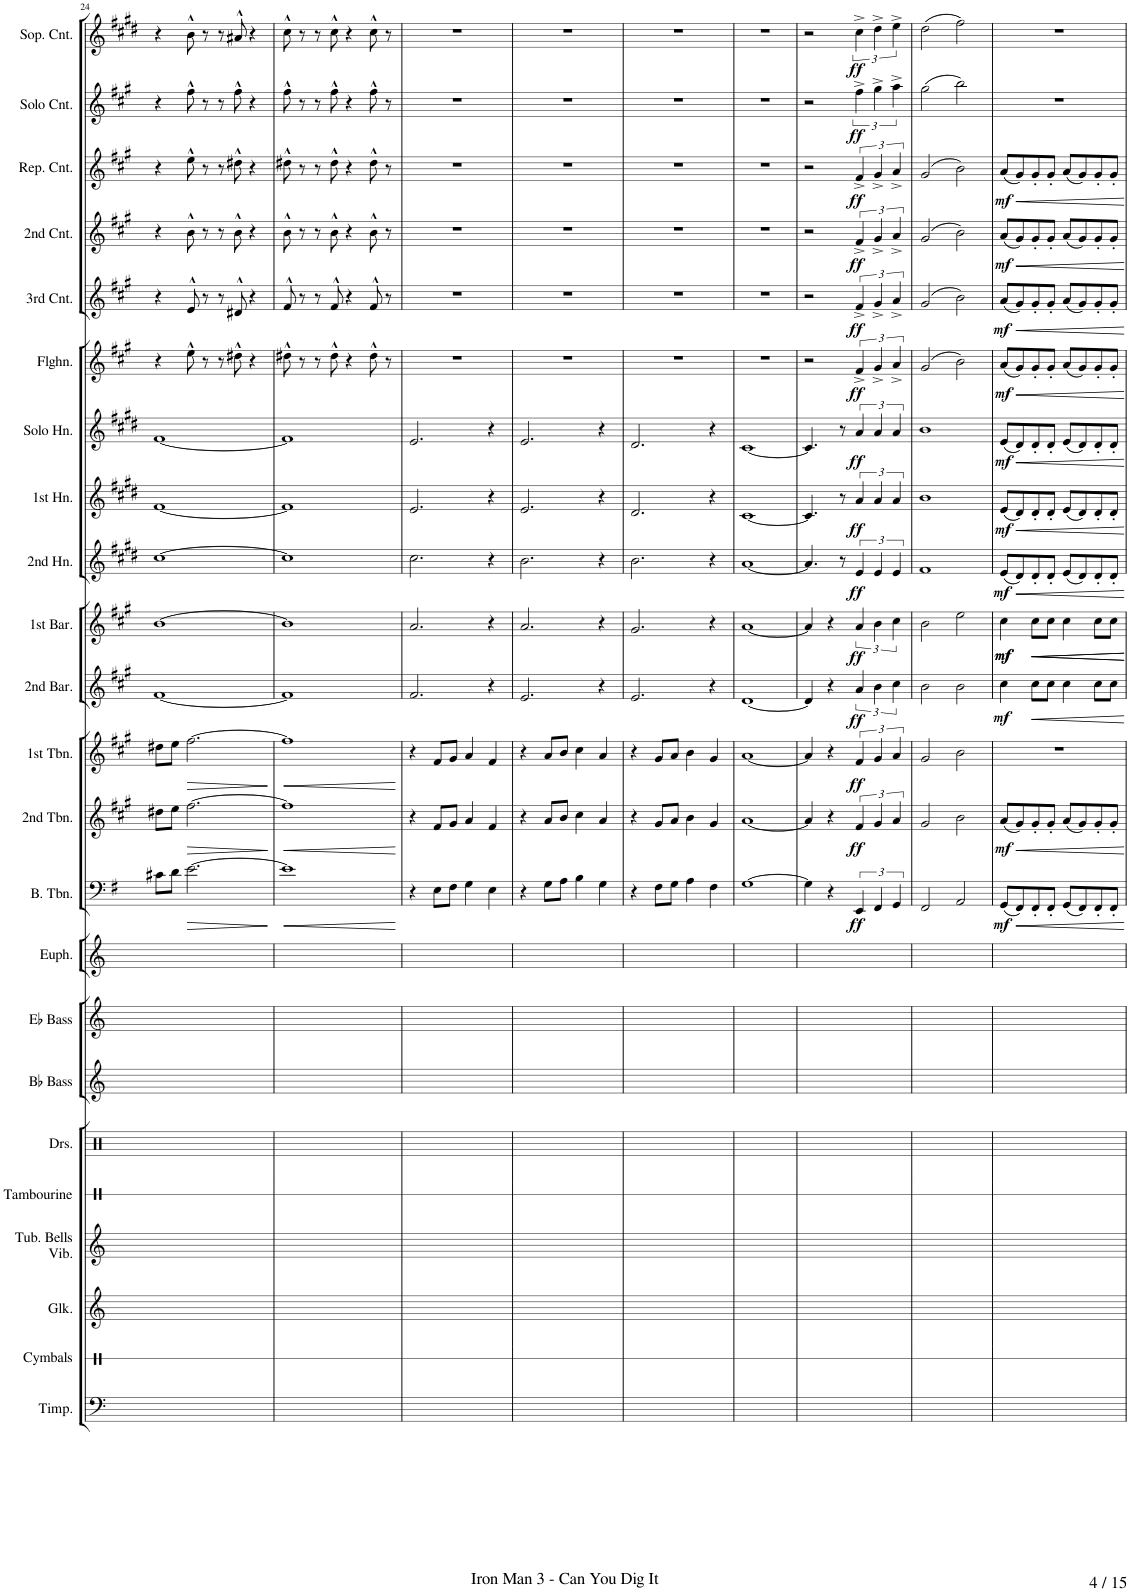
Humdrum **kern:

**kern	**kern	**kern	**kern	**kern	**kern	**kern	**kern	**kern	**kern	**dynam	**kern	**dynam	**kern	**dynam	**kern	**dynam	**kern	**dynam	**kern	**dynam	**kern	**dynam	**kern	**dynam	**kern	**dynam	**kern	**dynam	**kern	**dynam	**kern	**dynam	**kern	**dynam	**kern	**dynam
*part23	*part22	*part21	*part20	*part19	*part18	*part17	*part16	*part15	*part14	*part14	*part13	*part13	*part12	*part12	*part11	*part11	*part10	*part10	*part9	*part9	*part8	*part8	*part7	*part7	*part6	*part6	*part5	*part5	*part4	*part4	*part3	*part3	*part2	*part2	*part1	*part1
*staff23	*staff22	*staff21	*staff20	*staff19	*staff18	*staff17	*staff16	*staff15	*staff14	*staff14	*staff13	*staff13	*staff12	*staff12	*staff11	*staff11	*staff10	*staff10	*staff9	*staff9	*staff8	*staff8	*staff7	*staff7	*staff6	*staff6	*staff5	*staff5	*staff4	*staff4	*staff3	*staff3	*staff2	*staff2	*staff1	*staff1
*I"Timpani	*I"Cymbals Chinese &amp; Crash	*I"Glockenspiel	*I"Vibraphone	*I"Tambourine	*I"Drumset	*I"Bb Bass	*I"Eb Bass	*I"Euphonium	*I"Bass Trombone	*	*I"2nd Trombone	*	*I"1st Trombone	*	*I"2nd Baritone	*	*I"1st Baritone	*	*I"2nd Horn	*	*I"1st Horn	*	*I"Solo Horn	*	*I"Flugelhorn	*	*I"3rd Cornet	*	*I"2nd Cornet	*	*I"Repiano Cornet	*	*I"Solo Cornet	*	*I"Soprano Cornet	*
*I'Timp.	*I'Cymbals	*I'Glk.	*	*I'Tambourine	*I'Drs.	*I'Bb Bass	*I'Eb Bass	*I'Euph.	*I'B. Tbn.	*	*I'2nd Tbn.	*	*I'1st Tbn.	*	*I'2nd Bar.	*	*I'1st Bar.	*	*I'2nd Hn.	*	*I'1st Hn.	*	*I'Solo Hn.	*	*I'Flghn.	*	*I'3rd Cnt.	*	*I'2nd Cnt.	*	*I'Rep. Cnt.	*	*I'Solo Cnt.	*	*I'Sop. Cnt.	*
!!LO:PB:g=z
*clefF4	*clefX	*clefG2	*clefG2	*clefX	*clefX	*clefG2	*clefG2	*clefG2	*clefF4	*	*clefG2	*	*clefG2	*	*clefG2	*	*clefG2	*	*clefG2	*	*clefG2	*	*clefG2	*	*clefG2	*	*clefG2	*	*clefG2	*	*clefG2	*	*clefG2	*	*clefG2	*
*	*	*Trd-14c-24	*	*	*	*Trd15c26	*Trd12c21	*Trd8c14	*	*	*Trd8c14	*	*Trd8c14	*	*Trd8c14	*	*Trd8c14	*	*Trd5c9	*	*Trd5c9	*	*Trd5c9	*	*Trd1c2	*	*Trd1c2	*	*Trd1c2	*	*Trd1c2	*	*Trd1c2	*	*Trd-2c-3	*
*k[]	*k[]	*k[]	*k[]	*k[]	*k[]	*k[]	*k[]	*k[]	*k[f#]	*	*k[f#c#g#]	*	*k[f#c#g#]	*	*k[f#c#g#]	*	*k[f#c#g#]	*	*k[f#c#g#d#]	*	*k[f#c#g#d#]	*	*k[f#c#g#d#]	*	*k[f#c#g#]	*	*k[f#c#g#]	*	*k[f#c#g#]	*	*k[f#c#g#]	*	*k[f#c#g#]	*	*k[f#c#g#d#]	*
*	*	*	*	*	*	*	*	*	*M4/4	*	*M4/4	*	*M4/4	*	*M4/4	*	*M4/4	*	*M4/4	*	*M4/4	*	*M4/4	*	*M4/4	*	*M4/4	*	*M4/4	*	*M4/4	*	*M4/4	*	*M4/4	*
=24	=24	=24	=24	=24	=24	=24	=24	=24	=24	=24	=24	=24	=24	=24	=24	=24	=24	=24	=24	=24	=24	=24	=24	=24	=24	=24	=24	=24	=24	=24	=24	=24	=24	=24	=24	=24
1r	1r	1r	1r	1r	1r	1r	1r	1r	8c#X\L	.	8dd#X\L	.	8dd#X\L	.	[1f#	.	[1b	.	[1cc#	.	[1f#	.	[1f#	.	4r	.	4r	.	4r	.	4r	.	4r	.	4r	.
.	.	.	.	.	.	.	.	.	8d\J	.	8ee\J	.	8ee\J	.	.	.	.	.	.	.	.	.	.	.	.	.	.	.	.	.	.	.	.	.	.	.
!	!	!	!	!	!	!	!	!	!	!LO:HP:b	!	!LO:HP:b	!	!LO:HP:b	!	!	!	!	!	!	!	!	!	!	!	!	!	!	!	!	!	!	!	!	!	!
.	.	.	.	.	.	.	.	.	[2.e\	>	[2.ff#\	>	[2.ff#\	>	.	.	.	.	.	.	.	.	.	.	8ee^^\	.	8e^^/	.	8b^^\	.	8ee^^\	.	8ff#^^\	.	8b^^\	.
.	.	.	.	.	.	.	.	.	.	.	.	.	.	.	.	.	.	.	.	.	.	.	.	.	8r	.	8r	.	8r	.	8r	.	8r	.	8r	.
.	.	.	.	.	.	.	.	.	.	.	.	.	.	.	.	.	.	.	.	.	.	.	.	.	8r	.	8r	.	8r	.	8r	.	8r	.	8r	.
.	.	.	.	.	.	.	.	.	.	.	.	.	.	.	.	.	.	.	.	.	.	.	.	.	8dd#X^^\	.	8d#X^^/	.	8b^^\	.	8dd#X^^\	.	8ff#^^\	.	8a#X^^/	.
.	.	.	.	.	.	.	.	.	.	.	.	.	.	.	.	.	.	.	.	.	.	.	.	.	4r	.	4r	.	4r	.	4r	.	4r	.	4r	.
.	.	.	.	.	.	.	.	.	.	]	.	]	.	]	.	.	.	.	.	.	.	.	.	.	.	.	.	.	.	.	.	.	.	.	.	.
=25	=25	=25	=25	=25	=25	=25	=25	=25	=25	=25	=25	=25	=25	=25	=25	=25	=25	=25	=25	=25	=25	=25	=25	=25	=25	=25	=25	=25	=25	=25	=25	=25	=25	=25	=25	=25
!	!	!	!	!	!	!	!	!	!	!LO:HP:b	!	!LO:HP:b	!	!LO:HP:b	!	!	!	!	!	!	!	!	!	!	!	!	!	!	!	!	!	!	!	!	!	!
1r	1r	1r	1r	1r	1r	1r	1r	1r	1e]	<	1ff#]	<	1ff#]	<	1f#]	.	1b]	.	1cc#]	.	1f#]	.	1f#]	.	8dd#X^^\	.	8f#^^/	.	8b^^\	.	8dd#X^^\	.	8ff#^^\	.	8cc#^^\	.
.	.	.	.	.	.	.	.	.	.	.	.	.	.	.	.	.	.	.	.	.	.	.	.	.	8r	.	8r	.	8r	.	8r	.	8r	.	8r	.
.	.	.	.	.	.	.	.	.	.	.	.	.	.	.	.	.	.	.	.	.	.	.	.	.	8r	.	8r	.	8r	.	8r	.	8r	.	8r	.
.	.	.	.	.	.	.	.	.	.	.	.	.	.	.	.	.	.	.	.	.	.	.	.	.	8dd#^^\	.	8f#^^/	.	8b^^\	.	8dd#^^\	.	8ff#^^\	.	8cc#^^\	.
.	.	.	.	.	.	.	.	.	.	.	.	.	.	.	.	.	.	.	.	.	.	.	.	.	4r	.	4r	.	4r	.	4r	.	4r	.	4r	.
.	.	.	.	.	.	.	.	.	.	.	.	.	.	.	.	.	.	.	.	.	.	.	.	.	8dd#^^\	.	8f#^^/	.	8b^^\	.	8dd#^^\	.	8ff#^^\	.	8cc#^^\	.
.	.	.	.	.	.	.	.	.	.	.	.	.	.	.	.	.	.	.	.	.	.	.	.	.	8r	.	8r	.	8r	.	8r	.	8r	.	8r	.
.	.	.	.	.	.	.	.	.	.	[	.	[	.	[	.	.	.	.	.	.	.	.	.	.	.	.	.	.	.	.	.	.	.	.	.	.
=26	=26	=26	=26	=26	=26	=26	=26	=26	=26	=26	=26	=26	=26	=26	=26	=26	=26	=26	=26	=26	=26	=26	=26	=26	=26	=26	=26	=26	=26	=26	=26	=26	=26	=26	=26	=26
1r	1r	1r	1r	1r	1r	1r	1r	1r	4r	.	4r	.	4r	.	2.f#/	.	2.a/	.	2.cc#\	.	2.e/	.	2.e/	.	1r	.	1r	.	1r	.	1r	.	1r	.	1r	.
.	.	.	.	.	.	.	.	.	8E\L	.	8f#/L	.	8f#/L	.	.	.	.	.	.	.	.	.	.	.	.	.	.	.	.	.	.	.	.	.	.	.
.	.	.	.	.	.	.	.	.	8F#\J	.	8g#/J	.	8g#/J	.	.	.	.	.	.	.	.	.	.	.	.	.	.	.	.	.	.	.	.	.	.	.
.	.	.	.	.	.	.	.	.	4G\	.	4a/	.	4a/	.	.	.	.	.	.	.	.	.	.	.	.	.	.	.	.	.	.	.	.	.	.	.
.	.	.	.	.	.	.	.	.	4E\	.	4f#/	.	4f#/	.	4r	.	4r	.	4r	.	4r	.	4r	.	.	.	.	.	.	.	.	.	.	.	.	.
=27	=27	=27	=27	=27	=27	=27	=27	=27	=27	=27	=27	=27	=27	=27	=27	=27	=27	=27	=27	=27	=27	=27	=27	=27	=27	=27	=27	=27	=27	=27	=27	=27	=27	=27	=27	=27
1r	1r	1r	1r	1r	1r	1r	1r	1r	4r	.	4r	.	4r	.	2.e/	.	2.a/	.	2.b\	.	2.e/	.	2.e/	.	1r	.	1r	.	1r	.	1r	.	1r	.	1r	.
.	.	.	.	.	.	.	.	.	8G\L	.	8a/L	.	8a/L	.	.	.	.	.	.	.	.	.	.	.	.	.	.	.	.	.	.	.	.	.	.	.
.	.	.	.	.	.	.	.	.	8A\J	.	8b/J	.	8b/J	.	.	.	.	.	.	.	.	.	.	.	.	.	.	.	.	.	.	.	.	.	.	.
.	.	.	.	.	.	.	.	.	4B\	.	4cc#\	.	4cc#\	.	.	.	.	.	.	.	.	.	.	.	.	.	.	.	.	.	.	.	.	.	.	.
.	.	.	.	.	.	.	.	.	4G\	.	4a/	.	4a/	.	4r	.	4r	.	4r	.	4r	.	4r	.	.	.	.	.	.	.	.	.	.	.	.	.
=28	=28	=28	=28	=28	=28	=28	=28	=28	=28	=28	=28	=28	=28	=28	=28	=28	=28	=28	=28	=28	=28	=28	=28	=28	=28	=28	=28	=28	=28	=28	=28	=28	=28	=28	=28	=28
1r	1r	1r	1r	1r	1r	1r	1r	1r	4r	.	4r	.	4r	.	2.e/	.	2.g#/	.	2.b\	.	2.d#/	.	2.d#/	.	1r	.	1r	.	1r	.	1r	.	1r	.	1r	.
.	.	.	.	.	.	.	.	.	8F#\L	.	8g#/L	.	8g#/L	.	.	.	.	.	.	.	.	.	.	.	.	.	.	.	.	.	.	.	.	.	.	.
.	.	.	.	.	.	.	.	.	8G\J	.	8a/J	.	8a/J	.	.	.	.	.	.	.	.	.	.	.	.	.	.	.	.	.	.	.	.	.	.	.
.	.	.	.	.	.	.	.	.	4A\	.	4b\	.	4b\	.	.	.	.	.	.	.	.	.	.	.	.	.	.	.	.	.	.	.	.	.	.	.
.	.	.	.	.	.	.	.	.	4F#\	.	4g#/	.	4g#/	.	4r	.	4r	.	4r	.	4r	.	4r	.	.	.	.	.	.	.	.	.	.	.	.	.
=29	=29	=29	=29	=29	=29	=29	=29	=29	=29	=29	=29	=29	=29	=29	=29	=29	=29	=29	=29	=29	=29	=29	=29	=29	=29	=29	=29	=29	=29	=29	=29	=29	=29	=29	=29	=29
1r	1r	1r	1r	1r	1r	1r	1r	1r	[1G	.	[1a	.	[1a	.	[1d	.	[1a	.	[1a	.	[1c#	.	[1c#	.	1r	.	1r	.	1r	.	1r	.	1r	.	1r	.
=30	=30	=30	=30	=30	=30	=30	=30	=30	=30	=30	=30	=30	=30	=30	=30	=30	=30	=30	=30	=30	=30	=30	=30	=30	=30	=30	=30	=30	=30	=30	=30	=30	=30	=30	=30	=30
1r	1r	1r	1r	1r	1r	1r	1r	1r	4G\]	.	4a/]	.	4a/]	.	4d/]	.	4a/]	.	4.a/]	.	4.c#/]	.	4.c#/]	.	2r	.	2r	.	2r	.	2r	.	2r	.	2r	.
.	.	.	.	.	.	.	.	.	4r	.	4r	.	4r	.	4r	.	4r	.	.	.	.	.	.	.	.	.	.	.	.	.	.	.	.	.	.	.
.	.	.	.	.	.	.	.	.	.	.	.	.	.	.	.	.	.	.	8r	.	8r	.	8r	.	.	.	.	.	.	.	.	.	.	.	.	.
!	!	!	!	!	!	!	!	!	!	!LO:DY:b	!	!LO:DY:b	!	!LO:DY:b	!	!LO:DY:b	!	!LO:DY:b	!	!LO:DY:b	!	!LO:DY:b	!	!LO:DY:b	!	!LO:DY:b	!	!LO:DY:b	!	!LO:DY:b	!	!LO:DY:b	!	!LO:DY:b	!	!LO:DY:b
.	.	.	.	.	.	.	.	.	6EE/	ff	6f#/	ff	6f#/	ff	6a/	ff	6a/	ff	6e/	ff	6a/	ff	6a/	ff	6f#^/	ff	6f#^/	ff	6f#^/	ff	6f#^/	ff	6ff#^\	ff	6cc#^\	ff
.	.	.	.	.	.	.	.	.	6FF#/	.	6g#/	.	6g#/	.	6b\	.	6b\	.	6e/	.	6a/	.	6a/	.	6g#^/	.	6g#^/	.	6g#^/	.	6g#^/	.	6gg#^\	.	6dd#^\	.
.	.	.	.	.	.	.	.	.	6GG/	.	6a/	.	6a/	.	6cc#\	.	6cc#\	.	6e/	.	6a/	.	6a/	.	6a^/	.	6a^/	.	6a^/	.	6a^/	.	6aa^\	.	6ee^\	.
=31	=31	=31	=31	=31	=31	=31	=31	=31	=31	=31	=31	=31	=31	=31	=31	=31	=31	=31	=31	=31	=31	=31	=31	=31	=31	=31	=31	=31	=31	=31	=31	=31	=31	=31	=31	=31
1r	1r	1r	1r	1r	1r	1r	1r	1r	2FF#/	.	2g#/	.	2g#/	.	2b\	.	2b\	.	1f#	.	1b	.	1b	.	(2g#/	.	(2g#/	.	(2g#/	.	(2g#/	.	(2gg#\	.	(2dd#\	.
.	.	.	.	.	.	.	.	.	2AA/	.	2b\	.	2b\	.	2b\	.	2ee\	.	.	.	.	.	.	.	2b\)	.	2b\)	.	2b\)	.	2b\)	.	2bb\)	.	2ff#\)	.
=32	=32	=32	=32	=32	=32	=32	=32	=32	=32	=32	=32	=32	=32	=32	=32	=32	=32	=32	=32	=32	=32	=32	=32	=32	=32	=32	=32	=32	=32	=32	=32	=32	=32	=32	=32	=32
!	!	!	!	!	!	!	!	!	!	!LO:DY:b	!	!LO:DY:b	!	!	!	!LO:DY:b	!	!LO:DY:b	!	!	!	!	!	!	!	!	!	!	!	!	!	!	!	!	!	!
!	!	!	!	!	!	!	!	!	!	!	!	!	!	!	!	!	!	!LO:DY:n=1:b	!	!LO:DY:b	!	!LO:DY:b	!	!LO:DY:b	!	!LO:DY:b	!	!LO:DY:b	!	!LO:DY:b	!	!LO:DY:b	!	!	!	!
1r	1r	1r	1r	1r	1r	1r	1r	1r	(8GG/L	mf	(8a/L	mf	1r	.	4cc#\	mf	4cc#\	mf mf	(8e/L	mf	(8e/L	mf	(8e/L	mf	(8a/L	mf	(8a/L	mf	(8a/L	mf	(8a/L	mf	1r	.	1r	.
.	.	.	.	.	.	.	.	.	8FF#/)	.	8g#/)	.	.	.	.	.	.	.	8d#/)	.	8d#/)	.	8d#/)	.	8g#/)	.	8g#/)	.	8g#/)	.	8g#/)	.	.	.	.	.
.	.	.	.	.	.	.	.	.	8FF#'/	.	8g#'/	.	.	.	8cc#\L	.	8cc#\L	.	8d#'/	.	8d#'/	.	8d#'/	.	8g#'/	.	8g#'/	.	8g#'/	.	8g#'/	.	.	.	.	.
.	.	.	.	.	.	.	.	.	8FF#'/J	.	8g#'/J	.	.	.	8cc#\J	.	8cc#\J	.	8d#'/J	.	8d#'/J	.	8d#'/J	.	8g#'/J	.	8g#'/J	.	8g#'/J	.	8g#'/J	.	.	.	.	.
.	.	.	.	.	.	.	.	.	(8GG/L	.	(8a/L	.	.	.	4cc#\	.	4cc#\	.	(8e/L	.	(8e/L	.	(8e/L	.	(8a/L	.	(8a/L	.	(8a/L	.	(8a/L	.	.	.	.	.
.	.	.	.	.	.	.	.	.	8FF#/)	.	8g#/)	.	.	.	.	.	.	.	8d#/)	.	8d#/)	.	8d#/)	.	8g#/)	.	8g#/)	.	8g#/)	.	8g#/)	.	.	.	.	.
.	.	.	.	.	.	.	.	.	8FF#'/	.	8g#'/	.	.	.	8cc#\L	.	8cc#\L	.	8d#'/	.	8d#'/	.	8d#'/	.	8g#'/	.	8g#'/	.	8g#'/	.	8g#'/	.	.	.	.	.
.	.	.	.	.	.	.	.	.	8FF#'/J	.	8g#'/J	.	.	.	8cc#\J	.	8cc#\J	.	8d#'/J	.	8d#'/J	.	8d#'/J	.	8g#'/J	.	8g#'/J	.	8g#'/J	.	8g#'/J	.	.	.	.	.
=	=	=	=	=	=	=	=	=	=	=	=	=	=	=	=	=	=	=	=	=	=	=	=	=	=	=	=	=	=	=	=	=	=	=	=	=
*-	*-	*-	*-	*-	*-	*-	*-	*-	*-	*-	*-	*-	*-	*-	*-	*-	*-	*-	*-	*-	*-	*-	*-	*-	*-	*-	*-	*-	*-	*-	*-	*-	*-	*-	*-	*-
